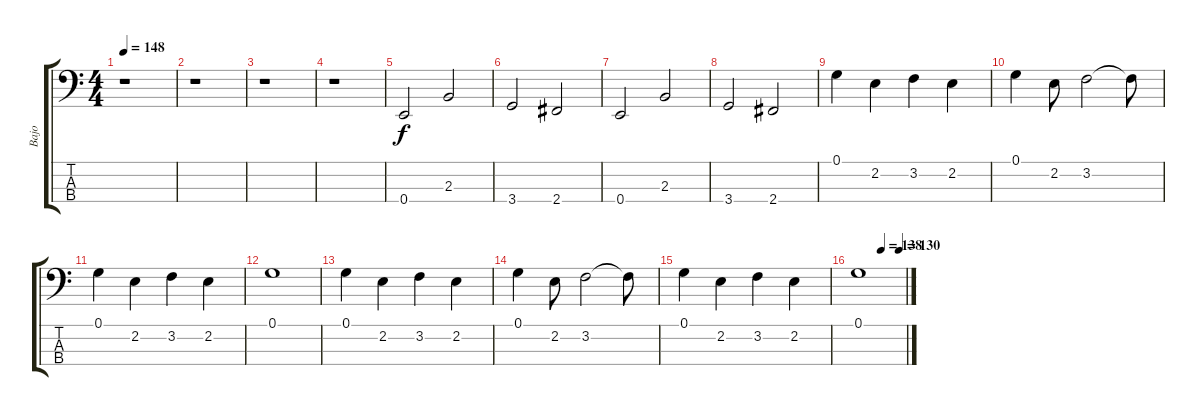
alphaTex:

\track ("Bajo" "Bajo") {instrument electricbassfinger}
\staff {score tabs}
\tuning (G2 D2 A1 E1) {hide}
\ts (4 4)
\tempo 148
\clef f4
\ks c
r.1{dy f instrument electricbassfinger} |
r.1 |
r.1 |
r.1 |
0.4.2 2.3.2 |
3.4.2 2.4.2 |
0.4.2 2.3.2 |
3.4.2 2.4.2 |
0.1.4 2.2.4 3.2.4 2.2.4 |
0.1.4 2.2.8 3.2.2 3.2{t}.8 |
0.1.4 2.2.4 3.2.4 2.2.4 |
0.1.1 |
0.1.4 2.2.4 3.2.4 2.2.4 |
0.1.4 2.2.8 3.2.2 3.2{t}.8 |
0.1.4 2.2.4 3.2.4 2.2.4 |
\tempo (138 0.5)
\tempo (130 0.875)
0.1.1
